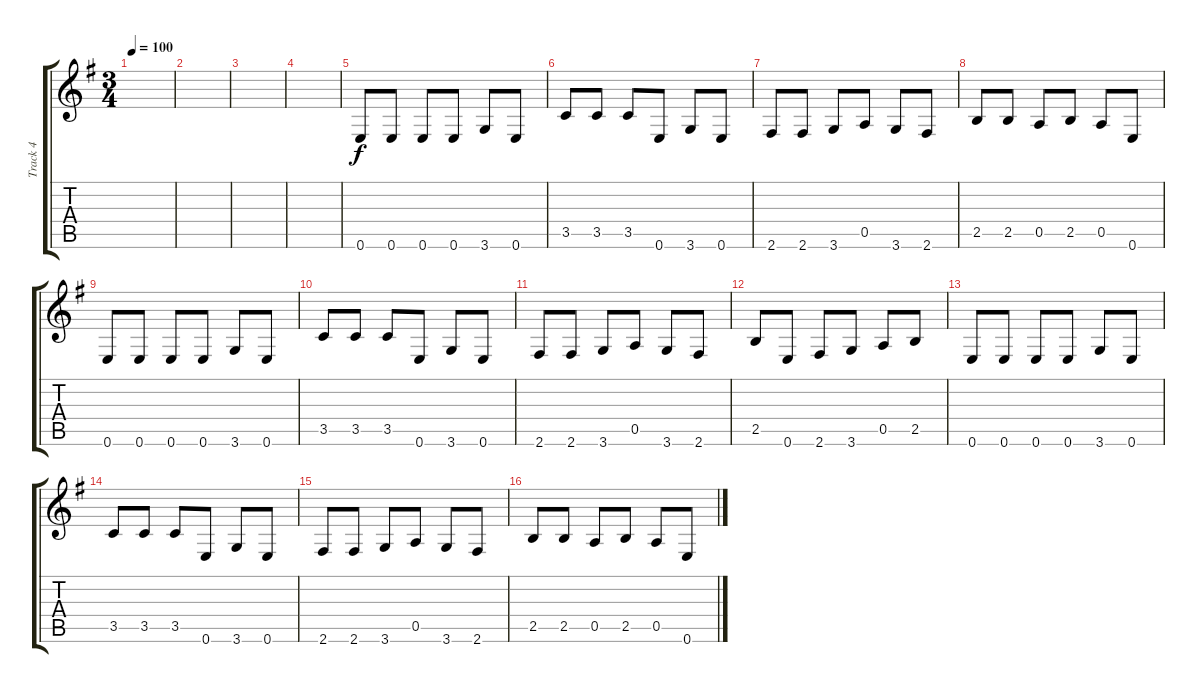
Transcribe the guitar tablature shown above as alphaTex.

\track ("Track 4" "Track 4") {instrument electricbassfinger}
\staff {score tabs}
\tuning (E4 B3 G3 D3 A2 E2) {hide}
\ts (3 4)
\tempo 100
\clef g2
\ks g
|
|
|
|
0.6.8{dy f} 0.6.8 0.6.8 0.6.8 3.6.8 0.6.8 |
3.5.8 3.5.8 3.5.8 0.6.8 3.6.8 0.6.8 |
2.6.8 2.6.8 3.6.8 0.5.8 3.6.8 2.6.8 |
2.5.8 2.5.8 0.5.8 2.5.8 0.5.8 0.6.8 |
0.6.8 0.6.8 0.6.8 0.6.8 3.6.8 0.6.8 |
3.5.8 3.5.8 3.5.8 0.6.8 3.6.8 0.6.8 |
2.6.8 2.6.8 3.6.8 0.5.8 3.6.8 2.6.8 |
2.5.8 0.6.8 2.6.8 3.6.8 0.5.8 2.5.8 |
0.6.8 0.6.8 0.6.8 0.6.8 3.6.8 0.6.8 |
3.5.8 3.5.8 3.5.8 0.6.8 3.6.8 0.6.8 |
2.6.8 2.6.8 3.6.8 0.5.8 3.6.8 2.6.8 |
2.5.8 2.5.8 0.5.8 2.5.8 0.5.8 0.6.8
